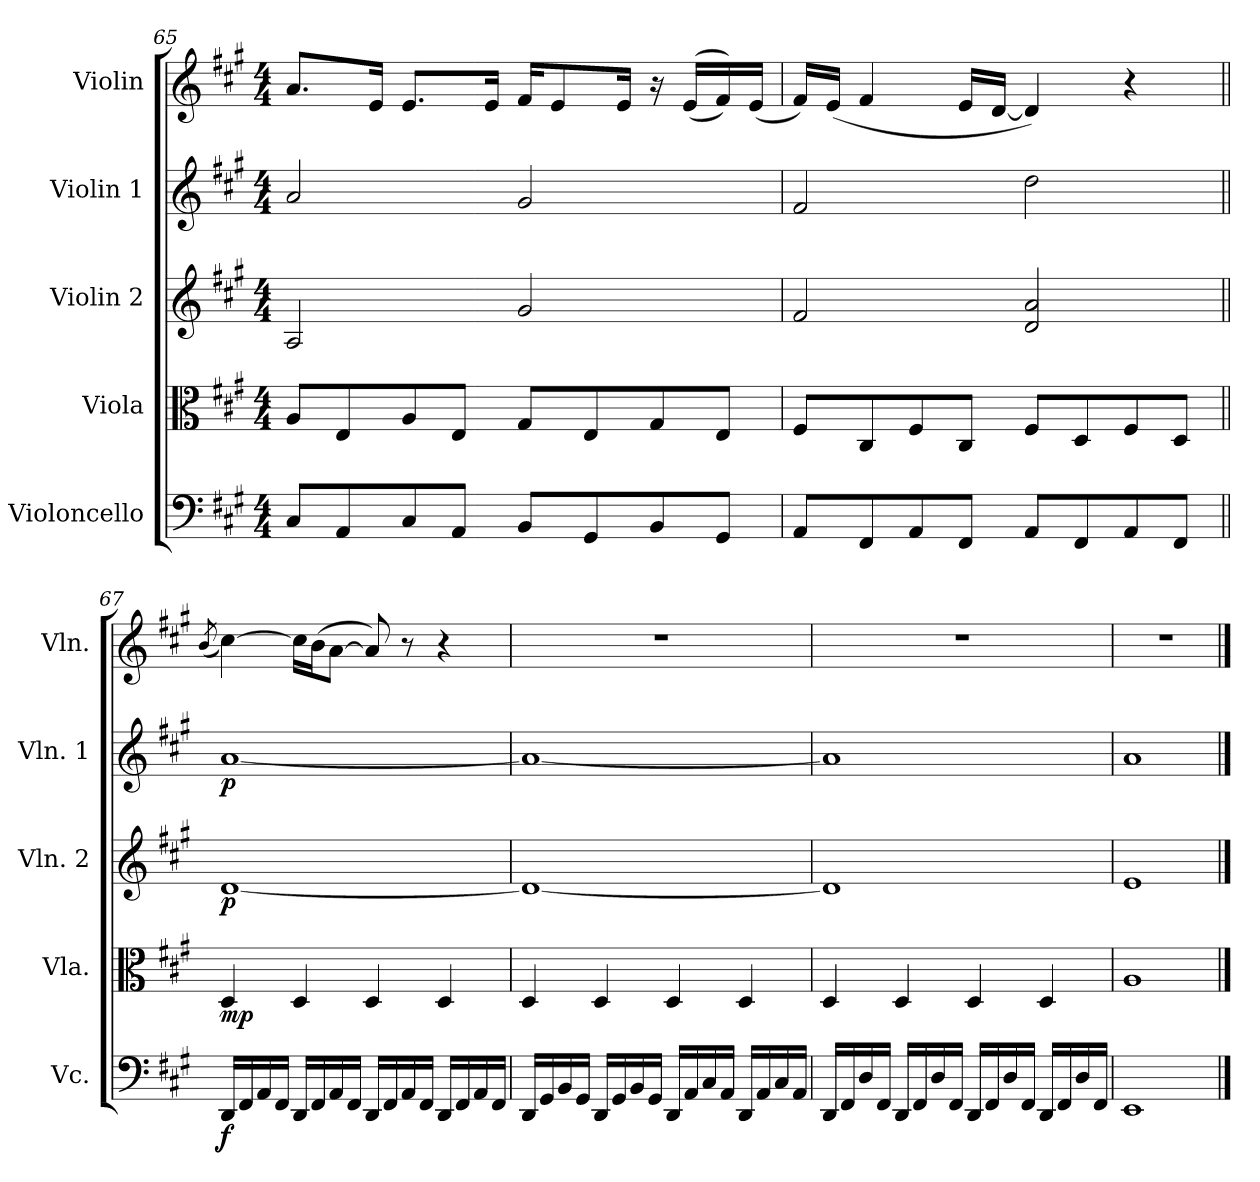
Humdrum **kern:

**kern	**dynam	**kern	**dynam	**kern	**dynam	**kern	**dynam	**kern
*part5	*part5	*part4	*part4	*part3	*part3	*part2	*part2	*part1
*staff5	*staff5	*staff4	*staff4	*staff3	*staff3	*staff2	*staff2	*staff1
*I"Violoncello	*	*I"Viola	*	*I"Violin 2	*	*I"Violin 1	*	*I"Violin
*I'Vc.	*	*I'Vla.	*	*I'Vln. 2	*	*I'Vln. 1	*	*I'Vln.
*clefF4	*	*clefC3	*	*clefG2	*	*clefG2	*	*clefG2
*k[f#c#g#]	*	*k[f#c#g#]	*	*k[f#c#g#]	*	*k[f#c#g#]	*	*k[f#c#g#]
*M4/4	*	*M4/4	*	*M4/4	*	*M4/4	*	*M4/4
=65	=65	=65	=65	=65	=65	=65	=65	=65
8C#/L	.	8A/L	.	2A/	.	2a/	.	8.a/L
8AA/	.	8E/	.	.	.	.	.	.
.	.	.	.	.	.	.	.	16e/Jk
8C#/	.	8A/	.	.	.	.	.	8.e/L
8AA/J	.	8E/J	.	.	.	.	.	.
.	.	.	.	.	.	.	.	16e/Jk
8BB/L	.	8G#/L	.	2g#/	.	2g#/	.	16f#/KL
.	.	.	.	.	.	.	.	8e/
8GG#/	.	8E/	.	.	.	.	.	.
.	.	.	.	.	.	.	.	16e/Jk
8BB/	.	8G#/	.	.	.	.	.	16r
.	.	.	.	.	.	.	.	((16e/LL
8GG#/J	.	8E/J	.	.	.	.	.	16f#/))
.	.	.	.	.	.	.	.	(16e/JJ
=66	=66	=66	=66	=66	=66	=66	=66	=66
8AA/L	.	8F#/L	.	2f#/	.	2f#/	.	16f#/LL)
.	.	.	.	.	.	.	.	(16e/JJ
8FF#/	.	8C#/	.	.	.	.	.	4f#/
8AA/	.	8F#/	.	.	.	.	.	.
8FF#/J	.	8C#/J	.	.	.	.	.	16e/LL
.	.	.	.	.	.	.	.	[16d/JJ
8AA/L	.	8F#/L	.	2d/ 2a/	.	2dd\	.	4d/])
8FF#/	.	8D/	.	.	.	.	.	.
8AA/	.	8F#/	.	.	.	.	.	4r
8FF#/J	.	8D/J	.	.	.	.	.	.
!!LO:PB:g=z
=67||	=67||	=67||	=67||	=67||	=67||	=67||	=67||	=67||
.	.	.	.	.	.	.	.	(8qb/
!	!LO:DY:b	!	!LO:DY:b	!	!LO:DY:b	!	!LO:DY:b	!
16DD/LL	f	4D/	mp	[1d	p	[1a	p	[4cc#\)
16FF#/	.	.	.	.	.	.	.	.
16AA/	.	.	.	.	.	.	.	.
16FF#/JJ	.	.	.	.	.	.	.	.
16DD/LL	.	4D/	.	.	.	.	.	16cc#\LL]
16FF#/	.	.	.	.	.	.	.	(16b\J
16AA/	.	.	.	.	.	.	.	[8a\J
16FF#/JJ	.	.	.	.	.	.	.	.
16DD/LL	.	4D/	.	.	.	.	.	8a/])
16FF#/	.	.	.	.	.	.	.	.
16AA/	.	.	.	.	.	.	.	8r
16FF#/JJ	.	.	.	.	.	.	.	.
16DD/LL	.	4D/	.	.	.	.	.	4r
16FF#/	.	.	.	.	.	.	.	.
16AA/	.	.	.	.	.	.	.	.
16FF#/JJ	.	.	.	.	.	.	.	.
=68	=68	=68	=68	=68	=68	=68	=68	=68
16DD/LL	.	4D/	.	1d_	.	1a_	.	1r
16GG#/	.	.	.	.	.	.	.	.
16BB/	.	.	.	.	.	.	.	.
16GG#/JJ	.	.	.	.	.	.	.	.
16DD/LL	.	4D/	.	.	.	.	.	.
16GG#/	.	.	.	.	.	.	.	.
16BB/	.	.	.	.	.	.	.	.
16GG#/JJ	.	.	.	.	.	.	.	.
16DD/LL	.	4D/	.	.	.	.	.	.
16AA/	.	.	.	.	.	.	.	.
16C#/	.	.	.	.	.	.	.	.
16AA/JJ	.	.	.	.	.	.	.	.
16DD/LL	.	4D/	.	.	.	.	.	.
16AA/	.	.	.	.	.	.	.	.
16C#/	.	.	.	.	.	.	.	.
16AA/JJ	.	.	.	.	.	.	.	.
=69	=69	=69	=69	=69	=69	=69	=69	=69
16DD/LL	.	4D/	.	1d]	.	1a]	.	1r
16FF#/	.	.	.	.	.	.	.	.
16D/	.	.	.	.	.	.	.	.
16FF#/JJ	.	.	.	.	.	.	.	.
16DD/LL	.	4D/	.	.	.	.	.	.
16FF#/	.	.	.	.	.	.	.	.
16D/	.	.	.	.	.	.	.	.
16FF#/JJ	.	.	.	.	.	.	.	.
16DD/LL	.	4D/	.	.	.	.	.	.
16FF#/	.	.	.	.	.	.	.	.
16D/	.	.	.	.	.	.	.	.
16FF#/JJ	.	.	.	.	.	.	.	.
16DD/LL	.	4D/	.	.	.	.	.	.
16FF#/	.	.	.	.	.	.	.	.
16D/	.	.	.	.	.	.	.	.
16FF#/JJ	.	.	.	.	.	.	.	.
=70	=70	=70	=70	=70	=70	=70	=70	=70
1EE	.	1A	.	1e	.	1a	.	1r
==	==	==	==	==	==	==	==	==
*-	*-	*-	*-	*-	*-	*-	*-	*-
